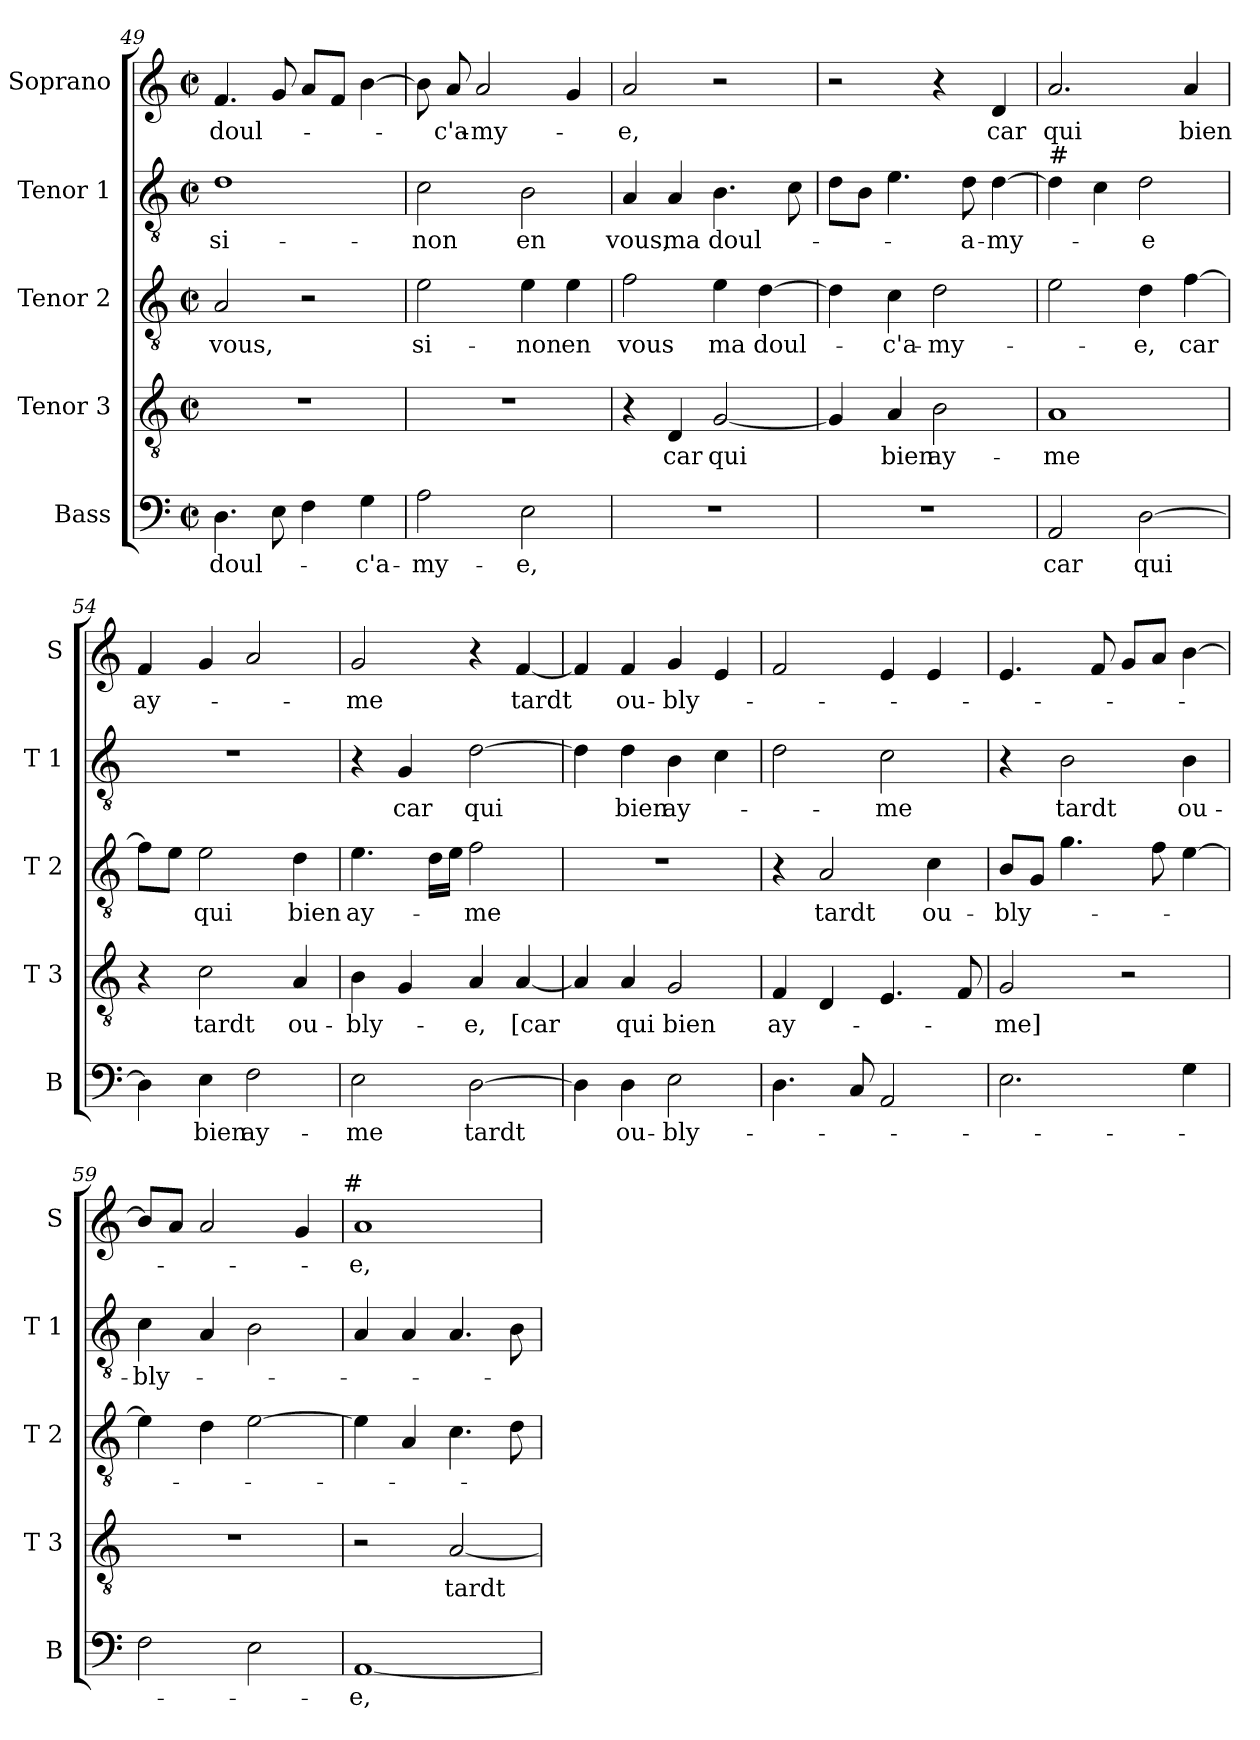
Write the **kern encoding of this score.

**kern	**text	**kern	**text	**kern	**text	**kern	**text	**kern	**text
*part5	*part5	*part4	*part4	*part3	*part3	*part2	*part2	*part1	*part1
*staff5	*staff5	*staff4	*staff4	*staff3	*staff3	*staff2	*staff2	*staff1	*staff1
*I"Bass	*	*I"Tenor 3	*	*I"Tenor 2	*	*I"Tenor 1	*	*I"Soprano	*
*I'B	*	*I'T 3	*	*I'T 2	*	*I'T 1	*	*I'S	*
*clefF4	*	*clefGv2	*	*clefGv2	*	*clefGv2	*	*clefG2	*
*k[]	*	*k[]	*	*k[]	*	*k[]	*	*k[]	*
*C:	*	*C:	*	*C:	*	*C:	*	*C:	*
*M2/2	*	*M2/2	*	*M2/2	*	*M2/2	*	*M2/2	*
*met(c|)	*	*met(c|)	*	*met(c|)	*	*met(c|)	*	*met(c|)	*
=49	=49	=49	=49	=49	=49	=49	=49	=49	=49
4.D\	doul-	1r	.	2A/	vous,	1d	si-	4.f/	doul-
8E\	.	.	.	.	.	.	.	8g/	.
4F\	.	.	.	2r	.	.	.	8a/L	.
.	.	.	.	.	.	.	.	8f/J	.
4G\	-c'a-	.	.	.	.	.	.	[4b\	.
=50	=50	=50	=50	=50	=50	=50	=50	=50	=50
2A\	-my-	1r	.	2e\	si-	2c\	-non	8b\]	.
.	.	.	.	.	.	.	.	8a/	-c'a-
.	.	.	.	.	.	.	.	2a/	-my-
2E\	-e,	.	.	4e\	-non	2B\	en	.	.
.	.	.	.	4e\	en	.	.	4g/	.
=51	=51	=51	=51	=51	=51	=51	=51	=51	=51
1r	.	4r	.	2f\	vous	4A/	vous,	2a/	-e,
.	.	4D/	car	.	.	4A/	ma	.	.
.	.	[2G/	qui	4e\	ma	4.B\	doul-	2r	.
.	.	.	.	[4d\	doul-	.	.	.	.
.	.	.	.	.	.	8c\	.	.	.
=52	=52	=52	=52	=52	=52	=52	=52	=52	=52
1r	.	4G/]	.	4d\]	.	8d\L	.	2r	.
.	.	.	.	.	.	8B\J	.	.	.
.	.	4A/	bien	4c\	-c'a-	4.e\	.	.	.
.	.	2B\	ay-	2d\	-my-	.	.	4r	.
.	.	.	.	.	.	8d\	-a-	.	.
.	.	.	.	.	.	[4d\	-my-	4d/	car
=53	=53	=53	=53	=53	=53	=53	=53	=53	=53
!	!	!	!	!	!	!LO:TX:a:t=#	!	!	!
2AA/	car	1A	-me	2e\	.	4d\]	.	2.a/	qui
.	.	.	.	.	.	4c\	.	.	.
[2D\	qui	.	.	4d\	-e,	2d\	-e	.	.
.	.	.	.	[4f\	car	.	.	4a/	bien
!!LO:LB:g=z
=54	=54	=54	=54	=54	=54	=54	=54	=54	=54
4D\]	.	4r	.	8f\L]	.	1r	.	4f/	ay-
.	.	.	.	8e\J	.	.	.	.	.
4E\	bien	2c\	tardt	2e\	qui	.	.	4g/	.
2F\	ay-	.	.	.	.	.	.	2a/	.
.	.	4A/	ou-	4d\	bien	.	.	.	.
=55	=55	=55	=55	=55	=55	=55	=55	=55	=55
2E\	-me	4B\	-bly-	4.e\	ay-	4r	.	2g/	-me
.	.	4G/	.	.	.	4G/	car	.	.
.	.	.	.	16d\LL	.	.	.	.	.
.	.	.	.	16e\JJ	.	.	.	.	.
[2D\	tardt	4A/	-e,	2f\	-me	[2d\	qui	4r	.
.	.	[4A/	[car	.	.	.	.	[4f/	tardt
=56	=56	=56	=56	=56	=56	=56	=56	=56	=56
4D\]	.	4A/]	.	1r	.	4d\]	.	4f/]	.
4D\	ou-	4A/	qui	.	.	4d\	bien	4f/	ou-
2E\	-bly-	2G/	bien	.	.	4B\	ay-	4g/	-bly-
.	.	.	.	.	.	4c\	.	4e/	.
=57	=57	=57	=57	=57	=57	=57	=57	=57	=57
4.D\	.	4F/	ay-	4r	.	2d\	.	2f/	.
.	.	4D/	.	2A/	tardt	.	.	.	.
8C/	.	.	.	.	.	.	.	.	.
2AA/	.	4.E/	.	.	.	2c\	-me	4e/	.
.	.	.	.	4c\	ou-	.	.	4e/	.
.	.	8F/	.	.	.	.	.	.	.
=58	=58	=58	=58	=58	=58	=58	=58	=58	=58
2.E\	.	2G/	-me]	8B/L	-bly-	4r	.	4.e/	.
.	.	.	.	8G/J	.	.	.	.	.
.	.	.	.	4.g\	.	2B\	tardt	.	.
.	.	.	.	.	.	.	.	8f/	.
.	.	2r	.	.	.	.	.	8g/L	.
.	.	.	.	8f\	.	.	.	8a/J	.
4G\	.	.	.	[4e\	.	4B\	ou-	[4b\	.
=59	=59	=59	=59	=59	=59	=59	=59	=59	=59
2F\	.	1r	.	4e\]	.	4c\	-bly-	8b/L]	.
.	.	.	.	.	.	.	.	8a/J	.
.	.	.	.	4d\	.	4A/	.	2a/	.
2E\	.	.	.	[2e\	.	2B\	.	.	.
.	.	.	.	.	.	.	.	4g/	.
!	!	!	!	!	!	!	!	!LO:TX:a:t=#	!
!!LO:PB:g=z
=60	=60	=60	=60	=60	=60	=60	=60	=60	=60
[1AA	-e,	2r	.	4e\]	.	4A/	.	1a	-e,
.	.	.	.	4A/	.	4A/	.	.	.
.	.	[2A/	tardt	4.c\	.	4.A/	.	.	.
.	.	.	.	8d\	.	8B\	.	.	.
=	=	=	=	=	=	=	=	=	=
*-	*-	*-	*-	*-	*-	*-	*-	*-	*-
